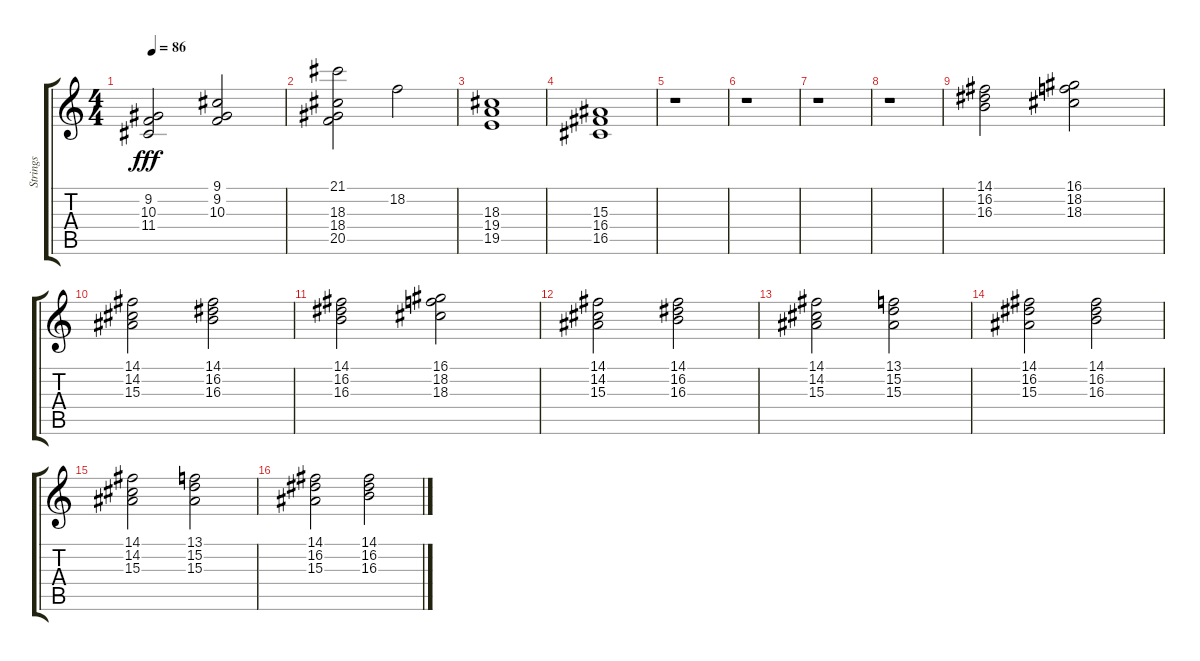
\track ("Strings" "Strings") {instrument stringensemble2}
\staff {score tabs}
\tuning (E4 B3 G3 D3 A2 E2) {hide}
\ts (4 4)
\tempo 86
\clef g2
\ks c
(9.2 10.3 11.4).2{dy fff} (9.1 9.2 10.3).2 |
(21.1 18.3 18.4 20.5).2 18.2.2 |
(18.3 19.4 19.5).1 |
(15.3 16.4 16.5).1 |
r.1 |
r.1 |
r.1 |
r.1 |
(14.1 16.2 16.3).2 (16.1 18.2 18.3).2 |
(14.1 14.2 15.3).2 (14.1 16.2 16.3).2 |
(14.1 16.2 16.3).2 (16.1 18.2 18.3).2 |
(14.1 14.2 15.3).2 (14.1 16.2 16.3).2 |
(14.1 14.2 15.3).2 (13.1 15.2 15.3).2 |
(14.1 16.2 15.3).2 (14.1 16.2 16.3).2 |
(14.1 14.2 15.3).2 (13.1 15.2 15.3).2 |
(14.1 16.2 15.3).2 (14.1 16.2 16.3).2
